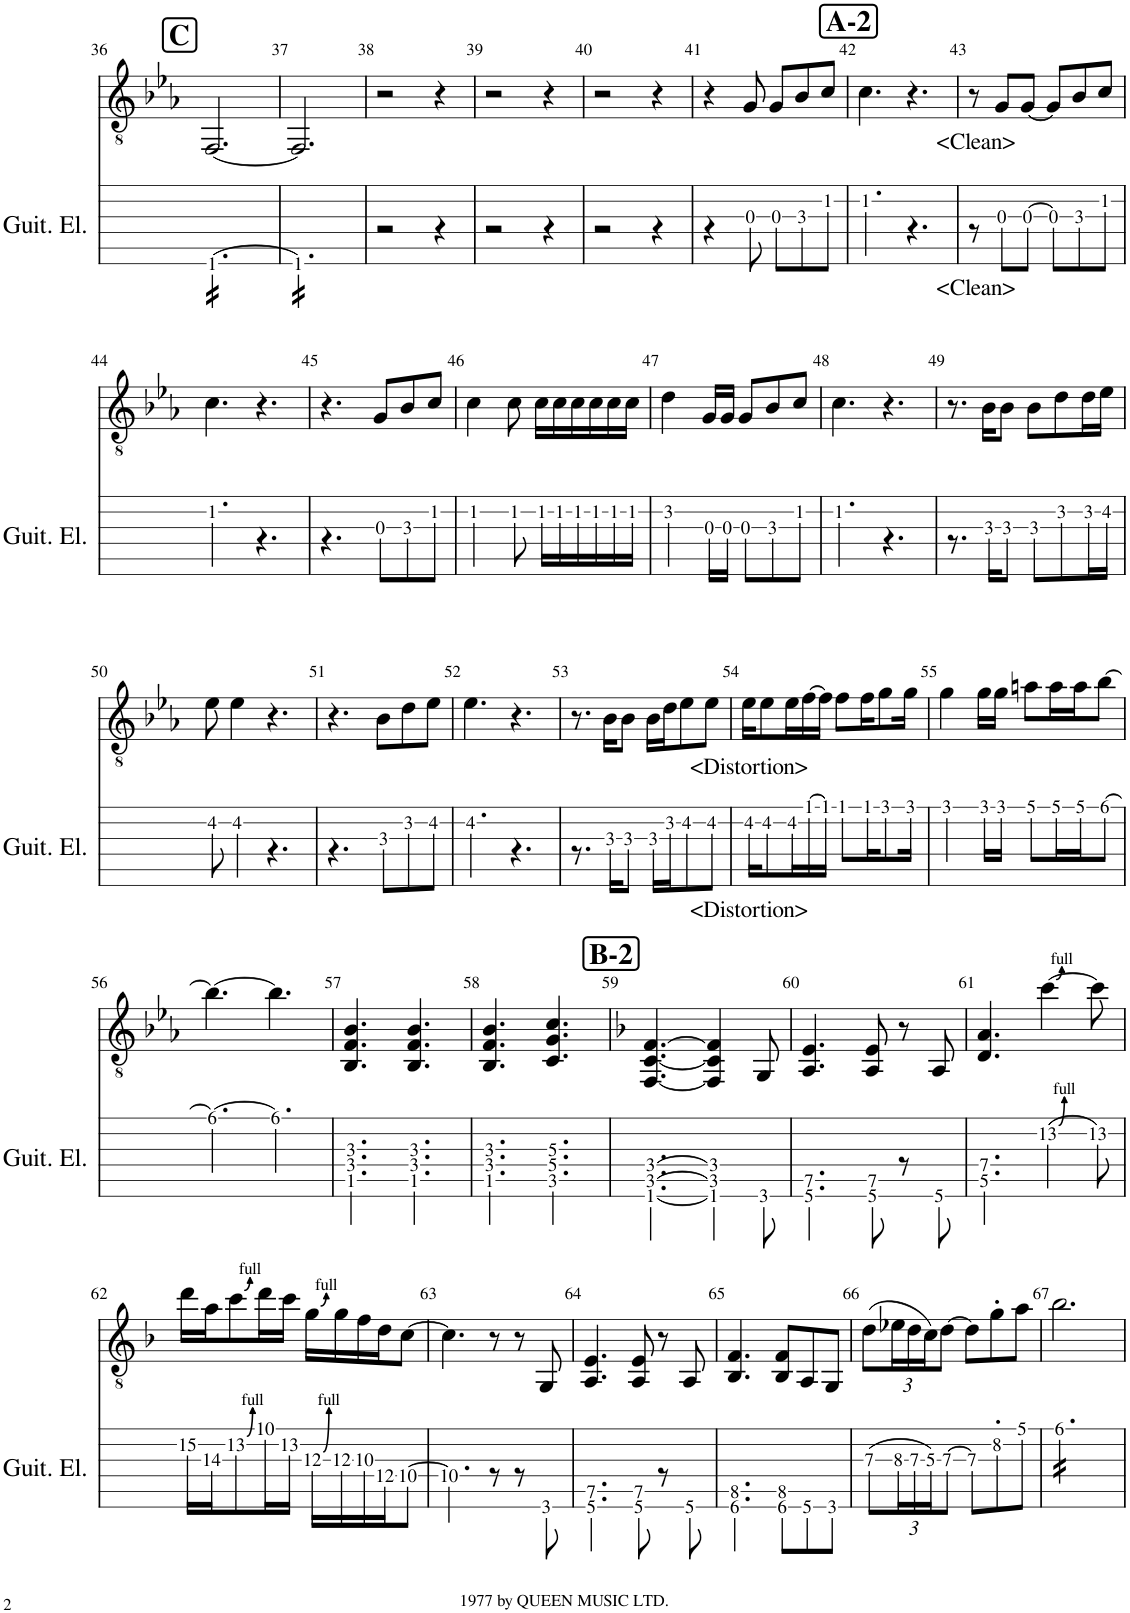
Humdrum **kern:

**kern	**text	**kern	**text
*part2	*part2	*part1	*part1
*staff2	*staff2	*staff1	*staff1
*I"Guitare électrique	*	*I"E. Guitar I	*
*I'Guit. El.	*	*	*
!!LO:PB:g=z
*	*	*clefGv2	*
*k[b-e-a-]	*	*k[b-e-a-]	*
*M6/8	*	*M6/8	*
!!LO:REH:place=s1:a:B:cj:fs=14:t=C
=36	=36	=36	=36
[2.FF\	.	[2.FF/	.
=37	=37	=37	=37
2.FF\]	.	2.FF/]	.
=38	=38	=38	=38
2r	.	2r	.
4r	.	4r	.
=39	=39	=39	=39
2r	.	2r	.
4r	.	4r	.
=40	=40	=40	=40
2r	.	2r	.
4r	.	4r	.
=41	=41	=41	=41
4r	.	4r	.
8G\	.	8G/	.
8G\L	.	8G/L	.
8B-\	.	8B-/	.
8c\J	.	8c/J	.
!!LO:REH:place=s1:a:B:cj:fs=14:t=A-2
=42	=42	=42	=42
4.c\	.	4.c\	.
4.r	.	4.r	.
=43	=43	=43	=43
!	!LO:LY:b	!	!LO:LY:b
8r	<Clean>	8r	<Clean>
8G\L	.	8G/L	.
[8G\J	.	[8G/J	.
8G\L]	.	8G/L]	.
8B-\	.	8B-/	.
8c\J	.	8c/J	.
!!LO:LB:g=z
=44	=44	=44	=44
4.c\	.	4.c\	.
4.r	.	4.r	.
=45	=45	=45	=45
4.r	.	4.r	.
8G\L	.	8G/L	.
8B-\	.	8B-/	.
8c\J	.	8c/J	.
=46	=46	=46	=46
4c\	.	4c\	.
8c\	.	8c\	.
16c\LL	.	16c\LL	.
16c\	.	16c\	.
16c\	.	16c\	.
16c\	.	16c\	.
16c\	.	16c\	.
16c\JJ	.	16c\JJ	.
=47	=47	=47	=47
4d\	.	4d\	.
16G\LL	.	16G/LL	.
16G\JJ	.	16G/JJ	.
8G\L	.	8G/L	.
8B-\	.	8B-/	.
8c\J	.	8c/J	.
=48	=48	=48	=48
4.c\	.	4.c\	.
4.r	.	4.r	.
=49	=49	=49	=49
8.r	.	8.r	.
16B-\KL	.	16B-\KL	.
8B-\J	.	8B-\J	.
8B-\L	.	8B-\L	.
8d\	.	8d\	.
16d\L	.	16d\L	.
16e-\JJ	.	16e-\JJ	.
!!LO:LB:g=z
=50	=50	=50	=50
8e-\	.	8e-\	.
4e-\	.	4e-\	.
4.r	.	4.r	.
=51	=51	=51	=51
4.r	.	4.r	.
8B-\L	.	8B-\L	.
8d\	.	8d\	.
8e-\J	.	8e-\J	.
=52	=52	=52	=52
4.e-\	.	4.e-\	.
4.r	.	4.r	.
=53	=53	=53	=53
8.r	.	8.r	.
16B-\KL	.	16B-\KL	.
8B-\J	.	8B-\J	.
16B-\LL	.	16B-\LL	.
16d\J	.	16d\J	.
8e-\	.	8e-\	.
8e-\J	.	8e-\J	.
=54	=54	=54	=54
!	!LO:LY:b	!	!LO:LY:b
16e-\KL	<Distortion>	16e-\KL	<Distortion>
8e-\	.	8e-\	.
16e-\L	.	16e-\L	.
[16f\	.	[16f\	.
16f\JJ]	.	16f\JJ]	.
8f\L	.	8f\L	.
16f\K	.	16f\K	.
8g\	.	8g\	.
16g\Jk	.	16g\Jk	.
=55	=55	=55	=55
4g\	.	4g\	.
16g\LL	.	16g\LL	.
16g\JJ	.	16g\JJ	.
8an\L	.	8an\L	.
16a\L	.	16a\L	.
16a\J	.	16a\J	.
[8b-\J	.	[8b-\J	.
!!LO:LB:g=z
=56	=56	=56	=56
4.b-\_	.	4.b-\_	.
4.b-\]	.	4.b-\]	.
=57	=57	=57	=57
4.BB-\ 4.F\ 4.B-\	.	4.BB-/ 4.F/ 4.B-/	.
4.BB-\ 4.F\ 4.B-\	.	4.BB-/ 4.F/ 4.B-/	.
=58	=58	=58	=58
4.BB-\ 4.F\ 4.B-\	.	4.BB-/ 4.F/ 4.B-/	.
4.C\ 4.G\ 4.c\	.	4.C/ 4.G/ 4.c/	.
!!LO:REH:place=s1:a:B:cj:fs=14:t=B-2
=59	=59	=59	=59
*k[b-]	*	*k[b-]	*
[4.FF\ [4.C\ [4.F\	.	[4.FF/ [4.C/ [4.F/	.
4FF\] 4C\] 4F\]	.	4FF/] 4C/] 4F/]	.
8GG\	.	8GG/	.
=60	=60	=60	=60
4.AA\ 4.E\	.	4.AA/ 4.E/	.
8AA\ 8E\	.	8AA/ 8E/	.
8r	.	8r	.
8AA\	.	8AA/	.
=61	=61	=61	=61
4.D\ 4.A\	.	4.D/ 4.A/	.
[4cc\	.	[4cc\	.
8cc\]	.	8cc\]	.
!!LO:LB:g=z
=62	=62	=62	=62
16dd\LL	.	16dd\LL	.
16a\J	.	16a\J	.
8cc\	.	8cc\	.
16dd\L	.	16dd\L	.
16cc\JJ	.	16cc\JJ	.
16g\LL	.	16g\LL	.
16g\	.	16g\	.
16f\	.	16f\	.
16d\J	.	16d\J	.
[8c\J	.	[8c\J	.
=63	=63	=63	=63
4.c\]	.	4.c\]	.
8r	.	8r	.
8r	.	8r	.
8GG\	.	8GG/	.
=64	=64	=64	=64
4.AA\ 4.E\	.	4.AA/ 4.E/	.
8AA\ 8E\	.	8AA/ 8E/	.
8r	.	8r	.
8AA\	.	8AA/	.
=65	=65	=65	=65
4.BB-\ 4.F\	.	4.BB-/ 4.F/	.
8BB-\ 8F\L	.	8BB-/ 8F/L	.
8AA\	.	8AA/	.
8GG\J	.	8GG/J	.
=66	=66	=66	=66
(8d\L	.	(8d\L	.
*Xbrackettup	*	*Xbrackettup	*
24e-X\L	.	24e-X\L	.
24d\	.	24d\	.
24c\J)	.	24c\J)	.
[8d\J	.	[8d\J	.
8d\L]	.	8d\L]	.
8g'\	.	8g'\	.
8a\J	.	8a\J	.
=67	=67	=67	=67
2.b-\	.	2.b-\	.
=	=	=	=
*-	*-	*-	*-
